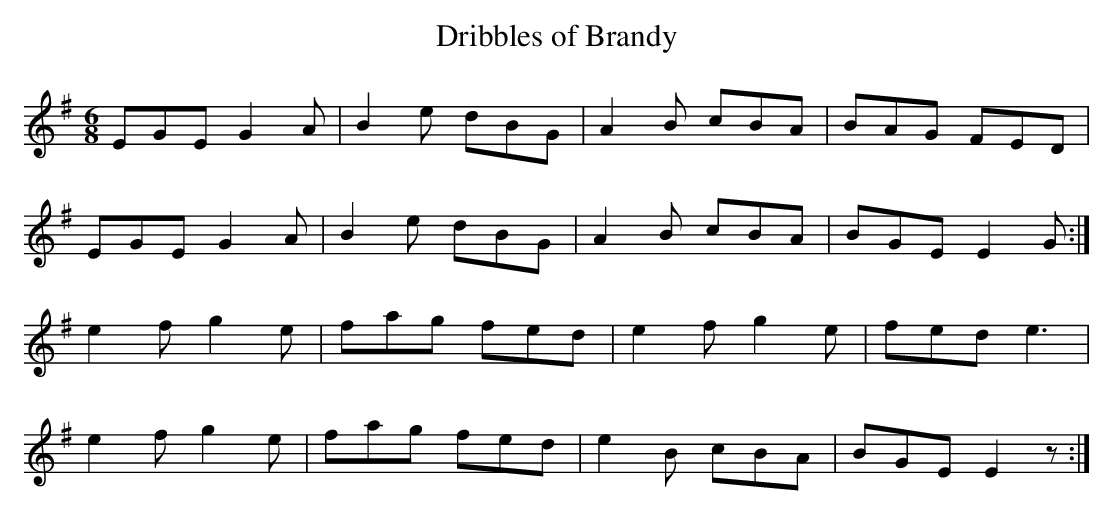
X:1
T:Dribbles of Brandy
M:6/8
L:1/8
K:G
EGE G2A | B2e dBG | A2B cBA | BAG FED |
EGE G2A | B2e dBG | A2B cBA | BGE E2G :|
e2f g2e | fag fed | e2f g2e | fed e3 |
e2f g2e | fag fed | e2B cBA | BGE E2z :|
